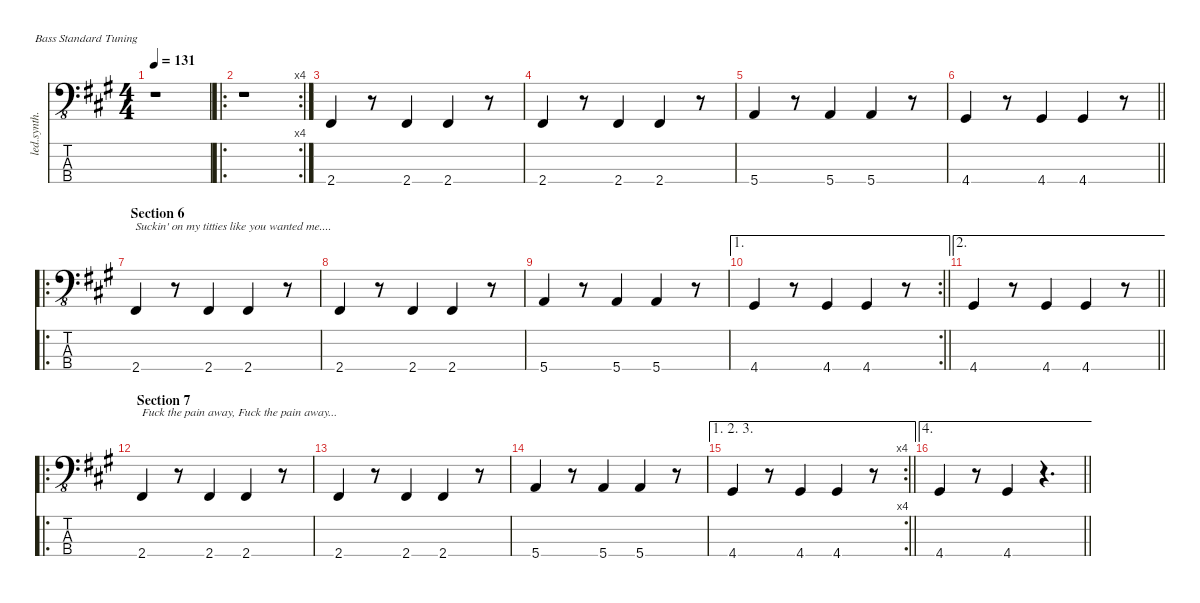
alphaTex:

\defaultSystemsLayout 4
\hideDynamics
\bracketExtendMode nobrackets
\otherSystemsTrackNameOrientation horizontal
\track ("Synth Bassline" "led.synth.") {defaultSystemsLayout 8 instrument lead2sawtooth}
\staff {score tabs}
\tuning (G2 D2 A1 E1)
\ts (4 4)
\tempo 131
\clef f4
\ottava 8vb
\ks f#minor
r.1{dy f beam Down} |
\ro
\rc 4
r.1{beam Down} |
2.4{acc #}.4{beam Up} r.8{beam Up} 2.4{acc #}.4{beam Up} 2.4{acc #}.4{beam Up} r.8{beam Up} |
2.4{acc #}.4{beam Up} r.8{beam Up} 2.4{acc #}.4{beam Up} 2.4{acc #}.4{beam Up} r.8{beam Up} |
5.4{acc forcenatural}.4{beam Up} r.8{beam Up} 5.4{acc forcenatural}.4{beam Up} 5.4{acc forcenatural}.4{beam Up} r.8{beam Up} |
\barLineRight lightlight
4.4{acc #}.4{beam Up} r.8{beam Up} 4.4{acc #}.4{beam Up} 4.4{acc #}.4{beam Up} r.8{beam Up} |
\ro
\section ("" "Section 6")
2.4{acc #}.4{txt "Suckin' on my titties like you wanted me...." beam Up} r.8{beam Up} 2.4{acc #}.4{beam Up} 2.4{acc #}.4{beam Up} r.8{beam Up} |
2.4{acc #}.4{beam Up} r.8{beam Up} 2.4{acc #}.4{beam Up} 2.4{acc #}.4{beam Up} r.8{beam Up} |
5.4{acc forcenatural}.4{beam Up} r.8{beam Up} 5.4{acc forcenatural}.4{beam Up} 5.4{acc forcenatural}.4{beam Up} r.8{beam Up} |
\ae 1
\rc 2
\barLineRight lightlight
4.4{acc #}.4{beam Up} r.8{beam Up} 4.4{acc #}.4{beam Up} 4.4{acc #}.4{beam Up} r.8{beam Up} |
\ae 2
\barLineRight lightlight
4.4{acc #}.4{beam Up} r.8{beam Up} 4.4{acc #}.4{beam Up} 4.4{acc #}.4{beam Up} r.8{beam Up} |
\ro
\section ("" "Section 7")
2.4{acc #}.4{txt "Fuck the pain away, Fuck the pain away..." beam Up} r.8{beam Up} 2.4{acc #}.4{beam Up} 2.4{acc #}.4{beam Up} r.8{beam Up} |
2.4{acc #}.4{beam Up} r.8{beam Up} 2.4{acc #}.4{beam Up} 2.4{acc #}.4{beam Up} r.8{beam Up} |
5.4{acc forcenatural}.4{beam Up} r.8{beam Up} 5.4{acc forcenatural}.4{beam Up} 5.4{acc forcenatural}.4{beam Up} r.8{beam Up} |
\ae (1 2 3)
\rc 4
\barLineRight lightlight
4.4{acc #}.4{beam Up} r.8{beam Up} 4.4{acc #}.4{beam Up} 4.4{acc #}.4{beam Up} r.8{beam Up} |
\ae 4
\barLineRight lightlight
4.4{acc #}.4{beam Up} r.8{beam Up} 4.4{acc #}.4{beam Up} r.4{d beam Up}
